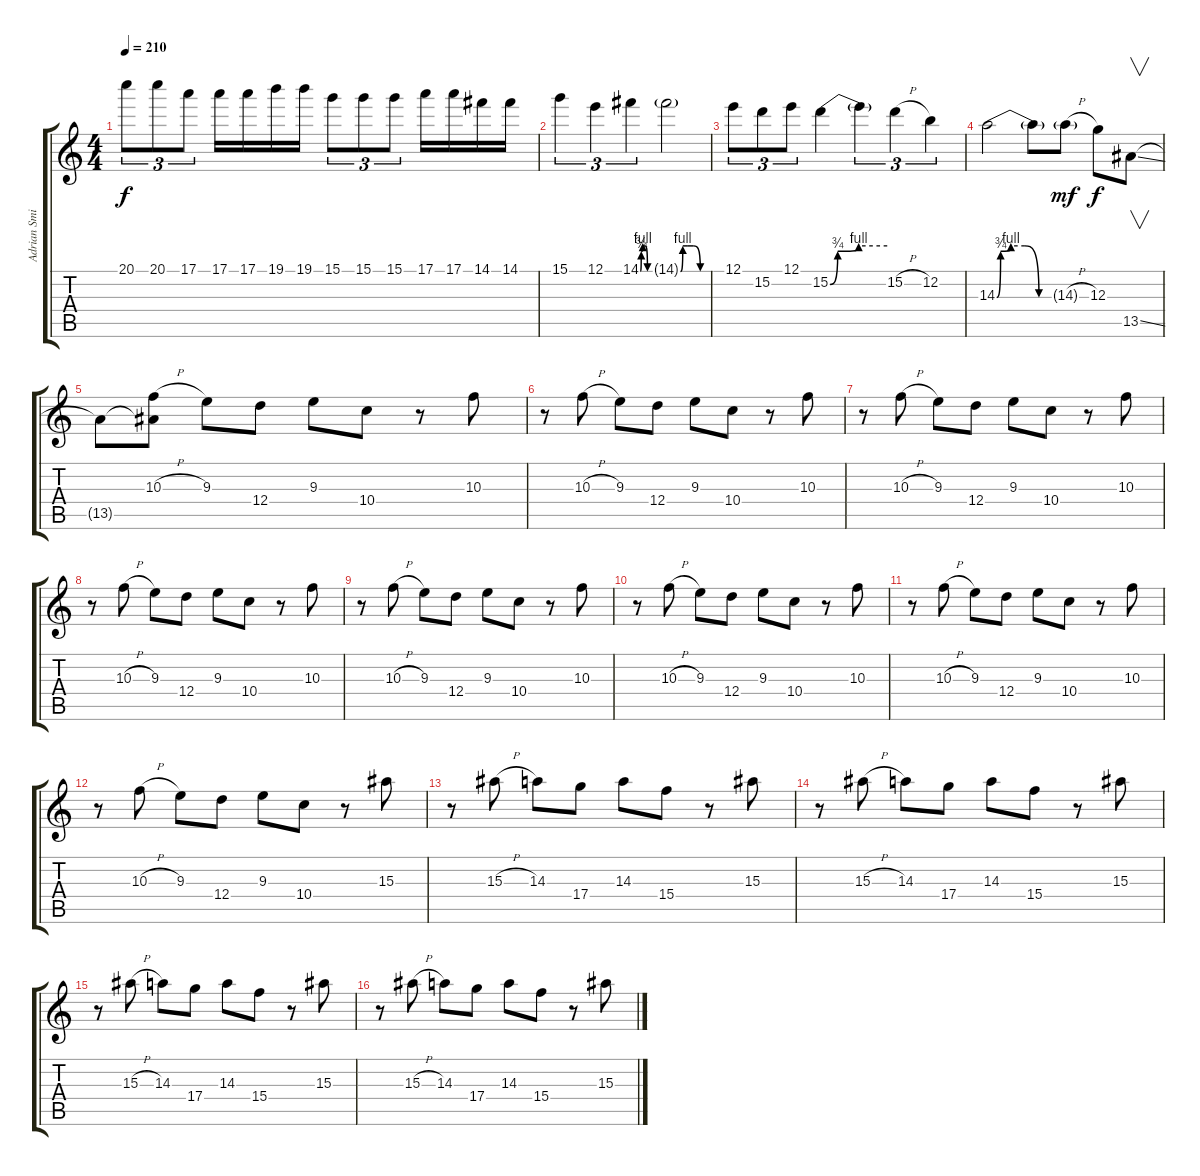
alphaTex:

\track ("Adrian Smith" "Adrian Smi") {instrument distortionguitar}
\staff {score tabs}
\tuning (E4 B3 G3 D3 A2 E2) {hide}
\ts (4 4)
\tempo 210
\clef g2
\ks c
20.1.8{tu (3 2) dy f} 20.1.8{tu (3 2)} 17.1.8{tu (3 2)} 17.1.16 17.1.16 19.1.16 19.1.16 15.1.8{tu (3 2)} 15.1.8{tu (3 2)} 15.1.8{tu (3 2)} 17.1.16 17.1.16 14.1.16 14.1.16 |
15.1.4{tu (3 2)} 12.1.4{tu (3 2)} 14.1{be (custom 0 0 5 3 15 4 30 4 45 0 60 0)}.4{tu (3 2)} 14.1{be (custom 0 0 5 4 15 4 30 4 45 0 60 0) g}.2 |
12.1.8{tu (3 2)} 15.2.8{tu (3 2)} 12.1.8{tu (3 2)} 15.2{be (custom 0 0 8 3 30 4 60 4)}.4 15.2{t}.4{tu (3 2)} 15.2{h}.4{tu (3 2)} 12.2.4{tu (3 2)} |
14.3{be (custom 0 0 4 3 15 4 30 4 45 0 60 0)}.2 14.3{t}.8 14.3{h g}.8{dy mf} 12.3.8{dy f} 13.5{ss}.8{v} |
13.5{t}.8{volume 13} (10.3{h} 13.5{t}).8 9.3.8 12.4.8 9.3.8 10.4.8 r.8 10.3.8 |
r.8 10.3{h}.8 9.3.8 12.4.8 9.3.8 10.4.8 r.8 10.3.8 |
r.8 10.3{h}.8 9.3.8 12.4.8 9.3.8 10.4.8 r.8 10.3.8 |
r.8 10.3{h}.8 9.3.8 12.4.8 9.3.8 10.4.8 r.8 10.3.8 |
r.8 10.3{h}.8 9.3.8 12.4.8 9.3.8 10.4.8 r.8 10.3.8 |
r.8 10.3{h}.8 9.3.8 12.4.8 9.3.8 10.4.8 r.8 10.3.8 |
r.8 10.3{h}.8 9.3.8 12.4.8 9.3.8 10.4.8 r.8 10.3.8 |
r.8 10.3{h}.8 9.3.8 12.4.8 9.3.8 10.4.8 r.8 15.3.8 |
r.8 15.3{h}.8 14.3.8 17.4.8 14.3.8 15.4.8 r.8 15.3.8 |
r.8 15.3{h}.8 14.3.8 17.4.8 14.3.8 15.4.8 r.8 15.3.8 |
r.8 15.3{h}.8 14.3.8 17.4.8 14.3.8 15.4.8 r.8 15.3.8 |
r.8 15.3{h}.8 14.3.8 17.4.8 14.3.8 15.4.8 r.8 15.3.8
